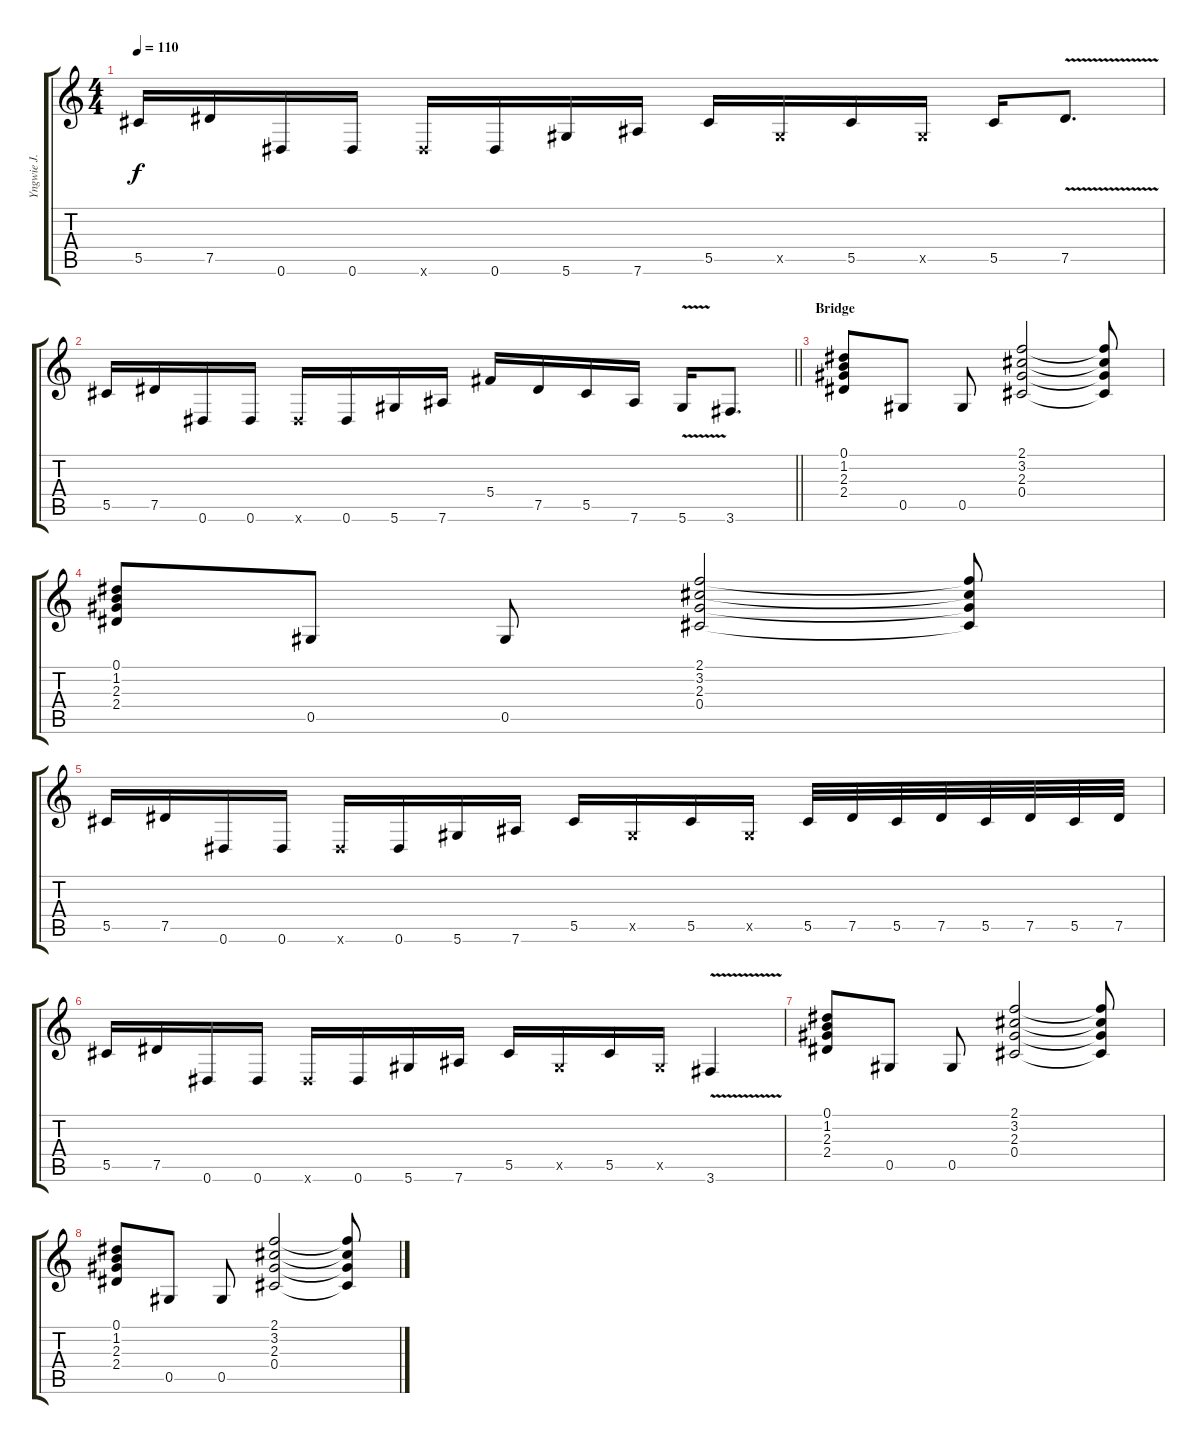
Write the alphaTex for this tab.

\track ("Yngwie J. Malmsteen" "Yngwie J. ") {instrument overdrivenguitar}
\staff {score tabs}
\tuning (Eb4 Bb3 Gb3 Db3 Ab2 Eb2) {hide}
\ts (4 4)
\tempo 110
\clef g2
\ks c
5.5.16{dy f} 7.5.16 0.6.16 0.6.16 0.6{x}.16 0.6.16 5.6.16 7.6.16 5.5.16 0.5{x}.16 5.5.16 0.5{x}.16 5.5.16 7.5{v}.8{d} |
\barLineRight lightlight
5.5.16 7.5.16 0.6.16 0.6.16 0.6{x}.16 0.6.16 5.6.16 7.6.16 5.4.16 7.5.16 5.5.16 7.6.16 5.6{v}.16 3.6.8{d} |
\section ("" "Bridge")
(0.1 1.2 2.3 2.4).8 0.5.8 0.5.8 (2.1 3.2 2.3 0.4).2 (2.1{t} 3.2{t} 2.3{t} 0.4{t}).8 |
(0.1 1.2 2.3 2.4).8 0.5.8 0.5.8 (2.1 3.2 2.3 0.4).2 (2.1{t} 3.2{t} 2.3{t} 0.4{t}).8 |
5.5.16 7.5.16 0.6.16 0.6.16 0.6{x}.16 0.6.16 5.6.16 7.6.16 5.5.16 0.5{x}.16 5.5.16 0.5{x}.16 5.5.32 7.5.32 5.5.32 7.5.32 5.5.32 7.5.32 5.5.32 7.5.32 |
5.5.16 7.5.16 0.6.16 0.6.16 0.6{x}.16 0.6.16 5.6.16 7.6.16 5.5.16 0.5{x}.16 5.5.16 0.5{x}.16 3.6{v}.4 |
(0.1 1.2 2.3 2.4).8 0.5.8 0.5.8 (2.1 3.2 2.3 0.4).2 (2.1{t} 3.2{t} 2.3{t} 0.4{t}).8 |
(0.1 1.2 2.3 2.4).8 0.5.8 0.5.8 (2.1 3.2 2.3 0.4).2 (2.1{t} 3.2{t} 2.3{t} 0.4{t}).8
